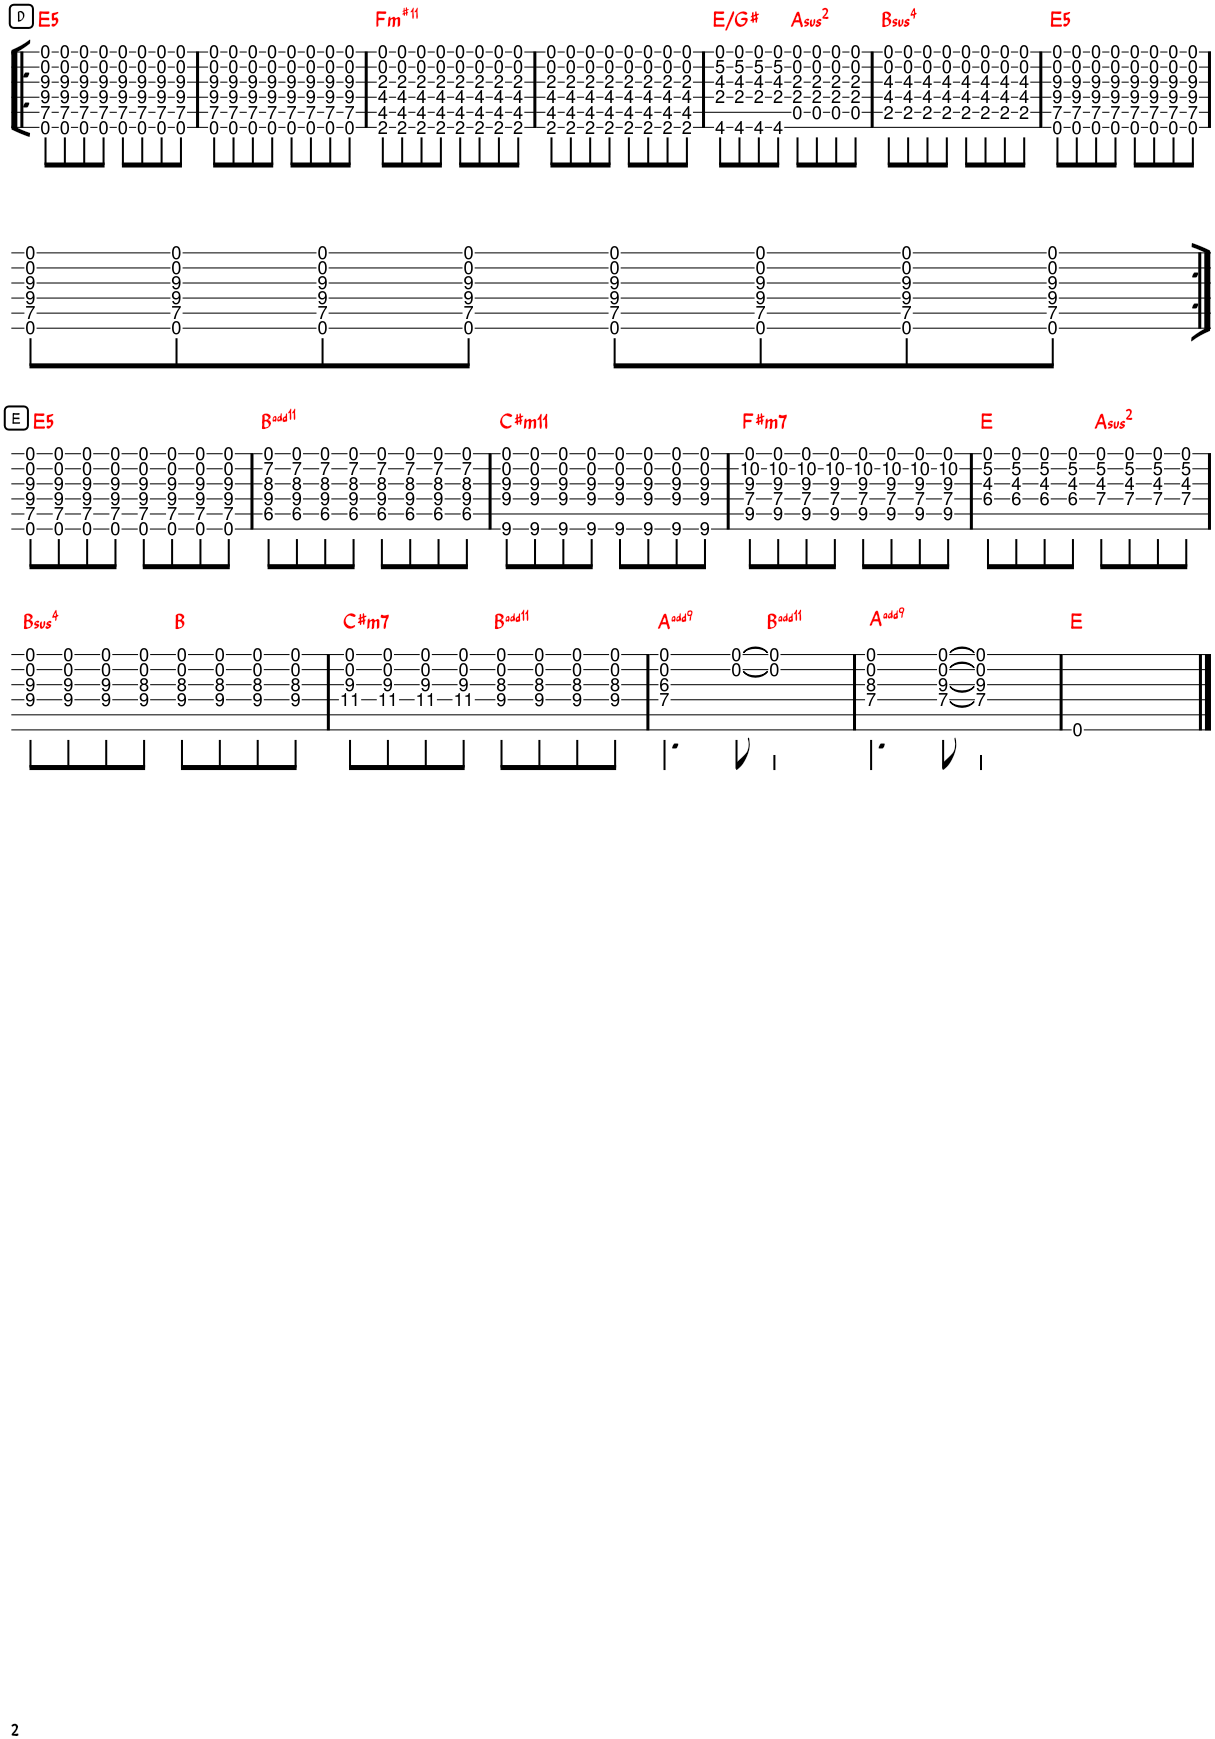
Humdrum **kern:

**kern	**harte
*part1	*part1
*staff1	*
*I"Elektrische Gitarre	*
*I'E-Git.	*
!!LO:PB:g=z
*	*
*k[]	*
*M4/4	*
!!LO:REH:place=s1:a:B:rj:fs=7:t=D
=48!|:	=48!|:
!	!LO:H:kt=5
8EE\ 8E\ 8B\ 8e\ 8B\ 8e\L	E:(1,5)
8EE\ 8E\ 8B\ 8e\ 8B\ 8e\	.
8EE\ 8E\ 8B\ 8e\ 8B\ 8e\	.
8EE\ 8E\ 8B\ 8e\ 8B\ 8e\J	.
8EE\ 8E\ 8B\ 8e\ 8B\ 8e\L	.
8EE\ 8E\ 8B\ 8e\ 8B\ 8e\	.
8EE\ 8E\ 8B\ 8e\ 8B\ 8e\	.
8EE\ 8E\ 8B\ 8e\ 8B\ 8e\J	.
=49	=49
8EE\ 8E\ 8B\ 8e\ 8B\ 8e\L	.
8EE\ 8E\ 8B\ 8e\ 8B\ 8e\	.
8EE\ 8E\ 8B\ 8e\ 8B\ 8e\	.
8EE\ 8E\ 8B\ 8e\ 8B\ 8e\J	.
8EE\ 8E\ 8B\ 8e\ 8B\ 8e\L	.
8EE\ 8E\ 8B\ 8e\ 8B\ 8e\	.
8EE\ 8E\ 8B\ 8e\ 8B\ 8e\	.
8EE\ 8E\ 8B\ 8e\ 8B\ 8e\J	.
=50	=50
!	!LO:H:kt=m
8FF#\ 8C#\ 8F#\ 8A\ 8B\ 8e\L	F:min(#11)
8FF#\ 8C#\ 8F#\ 8A\ 8B\ 8e\	.
8FF#\ 8C#\ 8F#\ 8A\ 8B\ 8e\	.
8FF#\ 8C#\ 8F#\ 8A\ 8B\ 8e\J	.
8FF#\ 8C#\ 8F#\ 8A\ 8B\ 8e\L	.
8FF#\ 8C#\ 8F#\ 8A\ 8B\ 8e\	.
8FF#\ 8C#\ 8F#\ 8A\ 8B\ 8e\	.
8FF#\ 8C#\ 8F#\ 8A\ 8B\ 8e\J	.
=51	=51
8FF#\ 8C#\ 8F#\ 8A\ 8B\ 8e\L	.
8FF#\ 8C#\ 8F#\ 8A\ 8B\ 8e\	.
8FF#\ 8C#\ 8F#\ 8A\ 8B\ 8e\	.
8FF#\ 8C#\ 8F#\ 8A\ 8B\ 8e\J	.
8FF#\ 8C#\ 8F#\ 8A\ 8B\ 8e\L	.
8FF#\ 8C#\ 8F#\ 8A\ 8B\ 8e\	.
8FF#\ 8C#\ 8F#\ 8A\ 8B\ 8e\	.
8FF#\ 8C#\ 8F#\ 8A\ 8B\ 8e\J	.
=52	=52
8GG#\ 8E\ 8B\ 8e\ 8e\L	E:maj/3
8GG#\ 8E\ 8B\ 8e\ 8e\	.
8GG#\ 8E\ 8B\ 8e\ 8e\	.
8GG#\ 8E\ 8B\ 8e\ 8e\J	.
!	!LO:H:kt=2
8AA\ 8E\ 8A\ 8B\ 8e\L	A:(1,2,5)
8AA\ 8E\ 8A\ 8B\ 8e\	.
8AA\ 8E\ 8A\ 8B\ 8e\	.
8AA\ 8E\ 8A\ 8B\ 8e\J	.
=53	=53
!	!LO:H:kt=4
8BB\ 8F#\ 8B\ 8B\ 8e\L	B:sus4
8BB\ 8F#\ 8B\ 8B\ 8e\	.
8BB\ 8F#\ 8B\ 8B\ 8e\	.
8BB\ 8F#\ 8B\ 8B\ 8e\J	.
8BB\ 8F#\ 8B\ 8B\ 8e\L	.
8BB\ 8F#\ 8B\ 8B\ 8e\	.
8BB\ 8F#\ 8B\ 8B\ 8e\	.
8BB\ 8F#\ 8B\ 8B\ 8e\J	.
=54	=54
!	!LO:H:kt=5
8EE\ 8E\ 8B\ 8e\ 8B\ 8e\L	E:(1,5)
8EE\ 8E\ 8B\ 8e\ 8B\ 8e\	.
8EE\ 8E\ 8B\ 8e\ 8B\ 8e\	.
8EE\ 8E\ 8B\ 8e\ 8B\ 8e\J	.
8EE\ 8E\ 8B\ 8e\ 8B\ 8e\L	.
8EE\ 8E\ 8B\ 8e\ 8B\ 8e\	.
8EE\ 8E\ 8B\ 8e\ 8B\ 8e\	.
8EE\ 8E\ 8B\ 8e\ 8B\ 8e\J	.
!!LO:LB:g=z
=55	=55
8EE\ 8E\ 8B\ 8e\ 8B\ 8e\L	.
8EE\ 8E\ 8B\ 8e\ 8B\ 8e\	.
8EE\ 8E\ 8B\ 8e\ 8B\ 8e\	.
8EE\ 8E\ 8B\ 8e\ 8B\ 8e\J	.
8EE\ 8E\ 8B\ 8e\ 8B\ 8e\L	.
8EE\ 8E\ 8B\ 8e\ 8B\ 8e\	.
8EE\ 8E\ 8B\ 8e\ 8B\ 8e\	.
8EE\ 8E\ 8B\ 8e\ 8B\ 8e\J	.
!!LO:LB:g=z
!!LO:REH:place=s1:a:B:rj:fs=7:t=E
=56:|!	=56:|!
!	!LO:H:kt=5
8EE\ 8E\ 8B\ 8e\ 8B\ 8e\L	E:(1,5)
8EE\ 8E\ 8B\ 8e\ 8B\ 8e\	.
8EE\ 8E\ 8B\ 8e\ 8B\ 8e\	.
8EE\ 8E\ 8B\ 8e\ 8B\ 8e\J	.
8EE\ 8E\ 8B\ 8e\ 8B\ 8e\L	.
8EE\ 8E\ 8B\ 8e\ 8B\ 8e\	.
8EE\ 8E\ 8B\ 8e\ 8B\ 8e\	.
8EE\ 8E\ 8B\ 8e\ 8B\ 8e\J	.
=57	=57
8E-\ 8B\ 8e-\ 8f#\ 8e\L	B:maj(11)
8E-\ 8B\ 8e-\ 8f#\ 8e\	.
8E-\ 8B\ 8e-\ 8f#\ 8e\	.
8E-\ 8B\ 8e-\ 8f#\ 8e\J	.
8E-\ 8B\ 8e-\ 8f#\ 8e\L	.
8E-\ 8B\ 8e-\ 8f#\ 8e\	.
8E-\ 8B\ 8e-\ 8f#\ 8e\	.
8E-\ 8B\ 8e-\ 8f#\ 8e\J	.
=58	=58
!	!LO:H:kt=m11
8D-\ 8B\ 8e\ 8B\ 8e\L	C#:min9(11)
8D-\ 8B\ 8e\ 8B\ 8e\	.
8C#\ 8B\ 8e\ 8B\ 8e\	.
8D-\ 8B\ 8e\ 8B\ 8e\J	.
8D-\ 8B\ 8e\ 8B\ 8e\L	.
8D-\ 8B\ 8e\ 8B\ 8e\	.
8D-\ 8B\ 8e\ 8B\ 8e\	.
8D-\ 8B\ 8e\ 8B\ 8e\J	.
=59	=59
!	!LO:H:kt=m7
8F#\ 8A\ 8e\ 8a\ 8e\L	F#:min7
8F#\ 8A\ 8e\ 8a\ 8e\	.
8F#\ 8A\ 8e\ 8a\ 8e\	.
8F#\ 8A\ 8e\ 8a\ 8e\J	.
8F#\ 8A\ 8e\ 8a\ 8e\L	.
8F#\ 8A\ 8e\ 8a\ 8e\	.
8F#\ 8A\ 8e\ 8a\ 8e\	.
8F#\ 8A\ 8e\ 8a\ 8e\J	.
=60	=60
8G#\ 8B\ 8e\ 8e\L	E:maj
8G#\ 8B\ 8e\ 8e\	.
8G#\ 8B\ 8e\ 8e\	.
8G#\ 8B\ 8e\ 8e\J	.
!	!LO:H:kt=2
8A\ 8B\ 8e\ 8e\L	A:(1,2,5)
8A\ 8B\ 8e\ 8e\	.
8A\ 8B\ 8e\ 8e\	.
8A\ 8B\ 8e\ 8e\J	.
!!LO:LB:g=z
=61	=61
!	!LO:H:kt=4
8B\ 8e\ 8B\ 8e\L	B:sus4
8B\ 8e\ 8B\ 8e\	.
8B\ 8e\ 8B\ 8e\	.
8B\ 8e-\ 8B\ 8e\J	.
8B\ 8e-\ 8B\ 8e\L	B:maj
8B\ 8e-\ 8B\ 8e\	.
8B\ 8e-\ 8B\ 8e\	.
8B\ 8e-\ 8B\ 8e\J	.
=62	=62
!	!LO:H:kt=m7
8c#\ 8e\ 8B\ 8e\L	C#:min7
8c#\ 8e\ 8B\ 8e\	.
8c#\ 8e\ 8B\ 8e\	.
8c#\ 8e\ 8B\ 8e\J	.
8B\ 8e-\ 8B\ 8e\L	B:maj(11)
8B\ 8e-\ 8B\ 8e\	.
8B\ 8e-\ 8B\ 8e\	.
8B\ 8e-\ 8B\ 8e\J	.
=63	=63
4.A\ 4.c#\ 4.B\ 4.e\	A:maj(9)
[8B\ [8e\	.
2B\] 2e\]	B:maj(11)
=64	=64
4.A\ 4.e-\ 4.B\ 4.e\	A:maj(9)
[8A\ [8e\ [8B\ [8e\	.
2A\] 2e\] 2B\] 2e\]	.
=65	=65
1EE	E:maj
==	==
*-	*-
